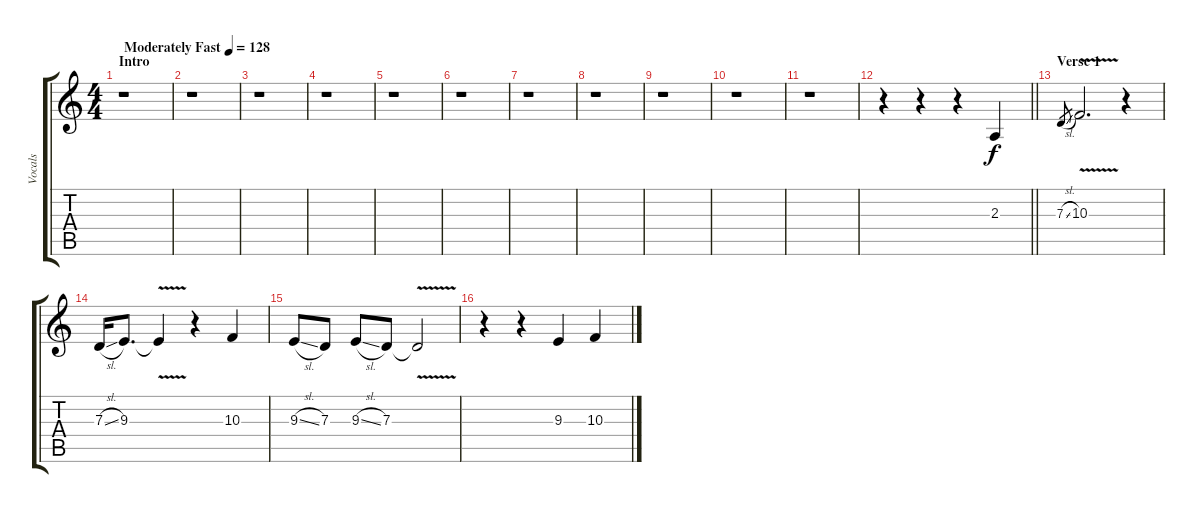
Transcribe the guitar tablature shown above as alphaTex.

\track ("Vocals" "Vocals") {instrument bassoon}
\staff {score tabs}
\tuning (E4 B3 G3 D3 A2 E2) {hide}
\ts (4 4)
\section ("" "Intro")
\tempo (128 "Moderately Fast")
\clef g2
\ks c
r.1{dy f instrument bassoon} |
r.1 |
r.1 |
r.1 |
r.1 |
r.1 |
r.1 |
r.1 |
r.1 |
r.1 |
r.1 |
\barLineRight lightlight
r.4 r.4 r.4 2.3.4 |
\section ("" "Verse 1")
7.3{sl}.8{gr} 10.3{v}.2{d} r.4 |
7.3{sl}.16 9.3.8{d} 9.3{v t}.4 r.4 10.3.4 |
9.3{sl}.8 7.3.8 9.3{sl}.8 7.3.8 7.3{v t}.2 |
r.4 r.4 9.3.4 10.3.4
